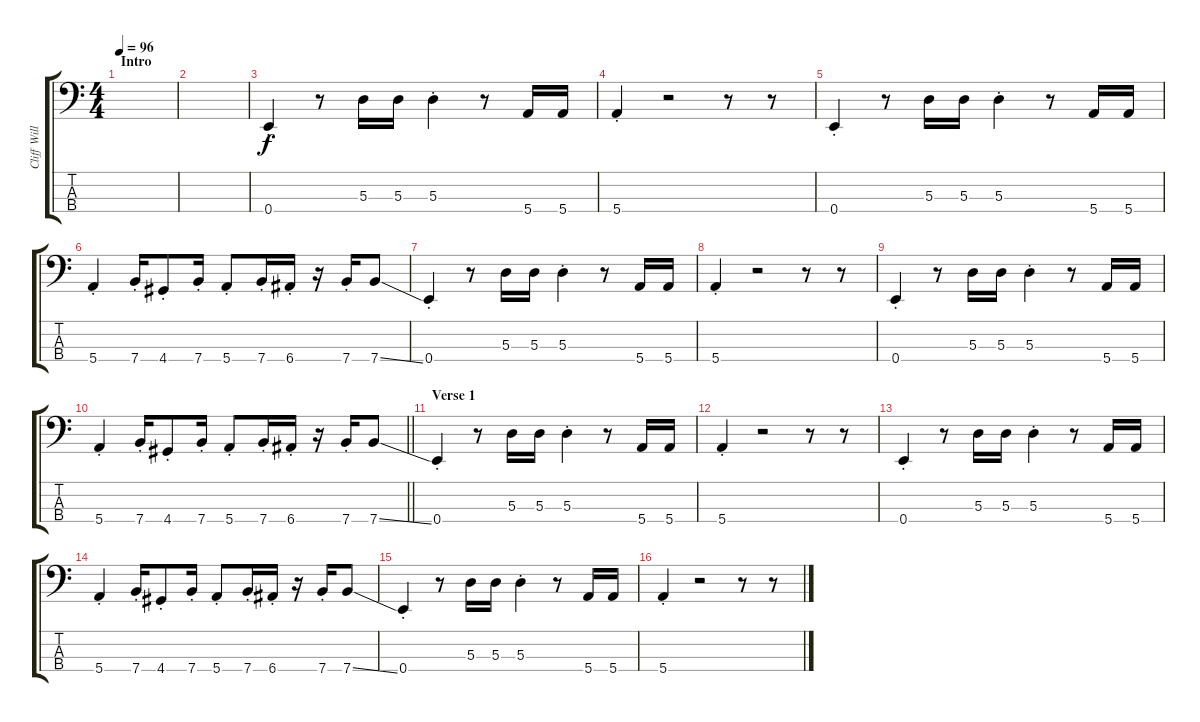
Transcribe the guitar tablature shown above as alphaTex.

\track ("Cliff Williams" "Cliff Will") {instrument electricbassfinger}
\staff {score tabs}
\tuning (G2 D2 A1 E1) {hide}
\ts (4 4)
\section ("" "Intro")
\tempo 96
\clef f4
\ks c
|
|
0.4{st}.4 r.8 5.3.16 5.3.16 5.3{st}.4 r.8 5.4.16 5.4.16 |
5.4{st}.4 r.2 r.8 r.8 |
0.4{st}.4 r.8 5.3.16 5.3.16 5.3{st}.4 r.8 5.4.16 5.4.16 |
5.4{st}.4 7.4{st}.16 4.4{st}.8 7.4{st}.16 5.4{st}.8 7.4{st}.16 6.4{st}.16 r.16 7.4{st}.16 7.4{ss}.8 |
0.4{st}.4 r.8 5.3.16 5.3.16 5.3{st}.4 r.8 5.4.16 5.4.16 |
5.4{st}.4 r.2 r.8 r.8 |
0.4{st}.4 r.8 5.3.16 5.3.16 5.3{st}.4 r.8 5.4.16 5.4.16 |
\barLineRight lightlight
5.4{st}.4 7.4{st}.16 4.4{st}.8 7.4{st}.16 5.4{st}.8 7.4{st}.16 6.4{st}.16 r.16 7.4{st}.16 7.4{ss}.8 |
\section ("" "Verse 1")
0.4{st}.4 r.8 5.3.16 5.3.16 5.3{st}.4 r.8 5.4.16 5.4.16 |
5.4{st}.4 r.2 r.8 r.8 |
0.4{st}.4 r.8 5.3.16 5.3.16 5.3{st}.4 r.8 5.4.16 5.4.16 |
5.4{st}.4 7.4{st}.16 4.4{st}.8 7.4{st}.16 5.4{st}.8 7.4{st}.16 6.4{st}.16 r.16 7.4{st}.16 7.4{ss}.8 |
0.4{st}.4 r.8 5.3.16 5.3.16 5.3{st}.4 r.8 5.4.16 5.4.16 |
5.4{st}.4 r.2 r.8 r.8
